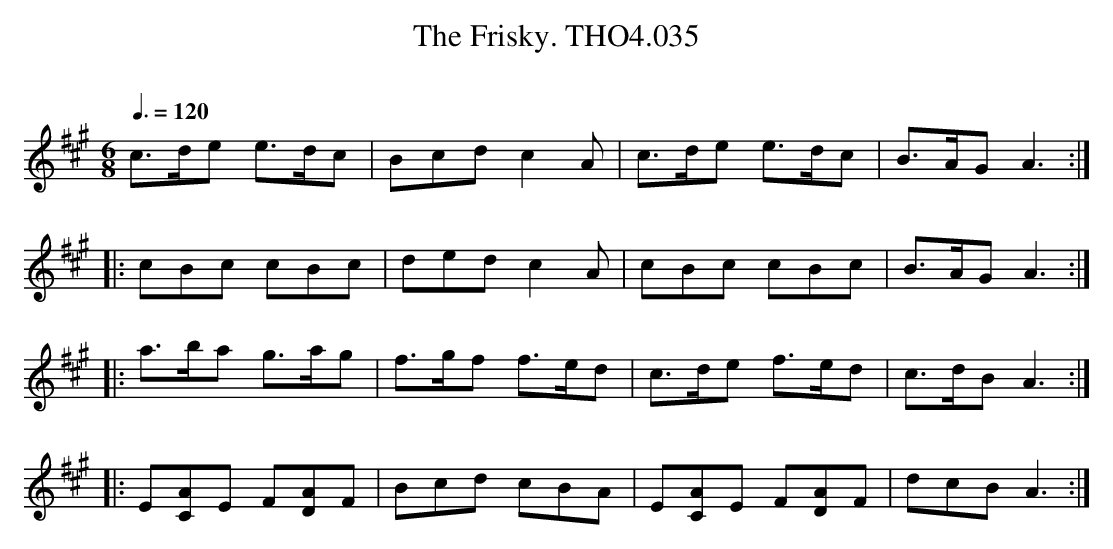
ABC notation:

X:1
T:Frisky. THO4.035, The
O:
M:6/8
L:1/8
Q:3/8=120
K:A
c>de e>dc|Bcd c2 A|c>de e>dc|B>AG A3:|
|:cBc cBc|ded c2 A|cBc cBc|B>AG A3:|
|:a>ba g>ag|f>gf f>ed|c>de f>ed|c>dB A3:|
|:E[AC]E F[AD]F|Bcd cBA|E[AC]E F[AD]F|dcB A3:|
